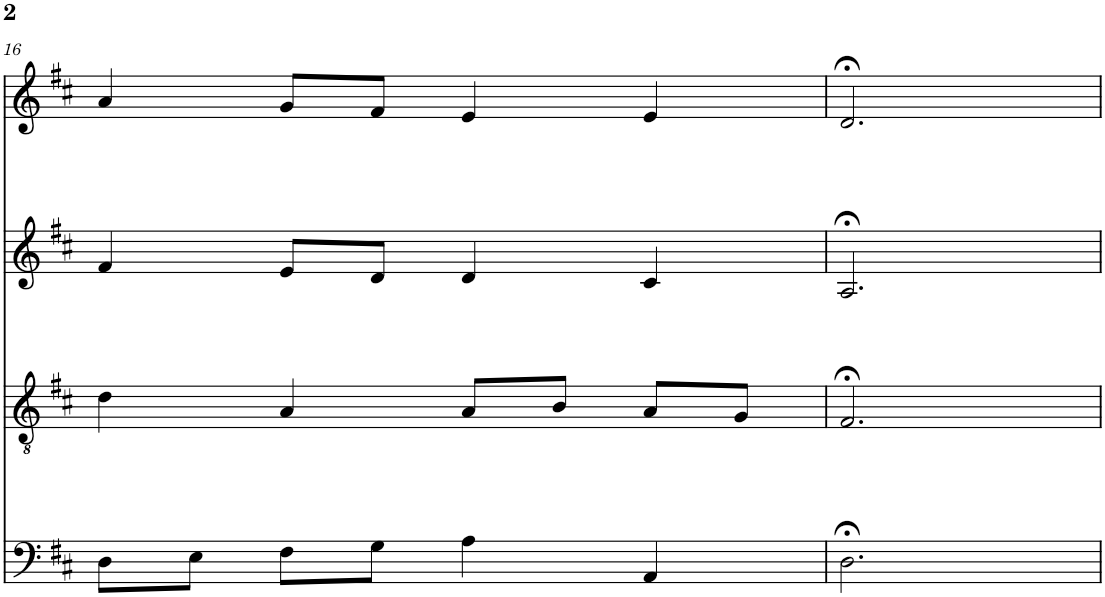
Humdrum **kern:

**kern	**kern	**kern	**kern
*part4	*part3	*part2	*part1
*staff4	*staff3	*staff2	*staff1
*I"bass	*I"tenor	*I"alto	*I"soprn
!!LO:PB:g=z
*clefF4	*clefGv2	*clefG2	*clefG2
*k[f#c#]	*k[f#c#]	*k[f#c#]	*k[f#c#]
*D:	*D:	*D:	*D:
*M4/4	*M4/4	*M4/4	*M4/4
=16	=16	=16	=16
8D\L	4d\	4f#/	4a/
8E\J	.	.	.
8F#\L	4A/	8e/L	8g/L
8G\J	.	8d/J	8f#/J
4A\	8A/L	4d/	4e/
.	8B/J	.	.
4AA/	8A/L	4c#/	4e/
.	8G/J	.	.
=17	=17	=17	=17
2.D;<\	2.F#;</	2.A;</	2.d;</
=	=	=	=
*-	*-	*-	*-
